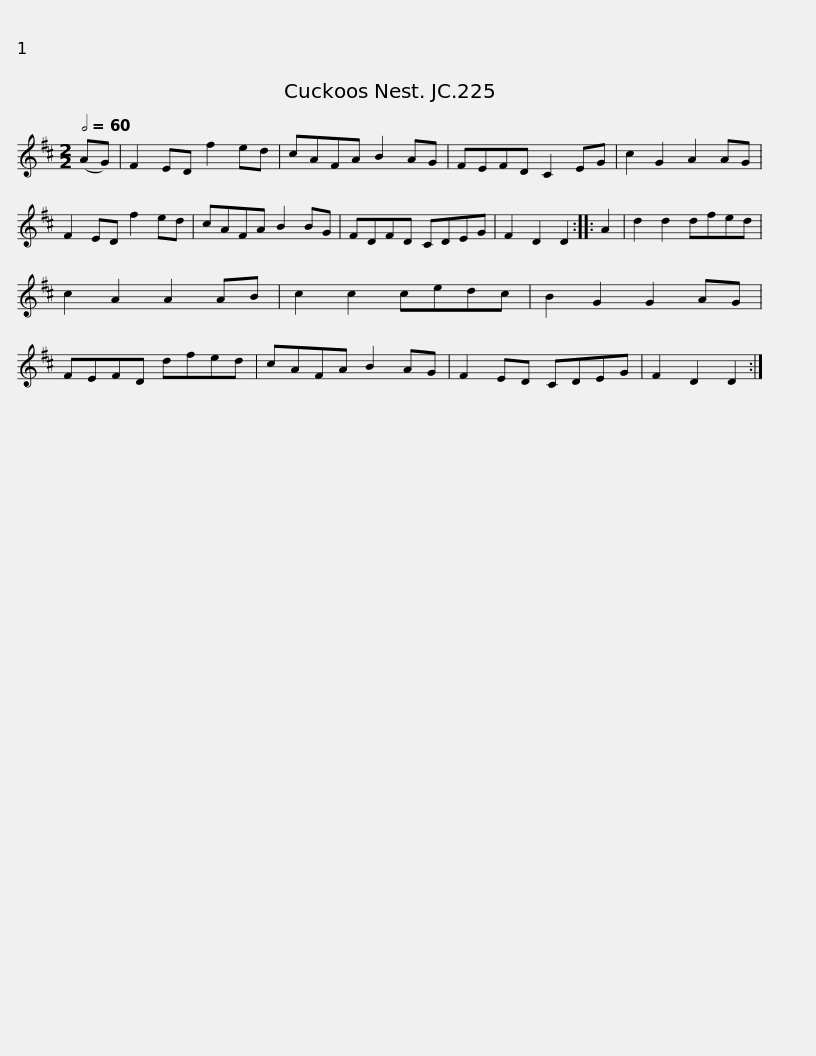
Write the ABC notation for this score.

X:1
L:1/8
Q:1/2=60
M:2/2
I:linebreak $
K:D
V:1 treble
V:1
 (AG) | F2 ED f2 ed | cAFA B2 AG | FEFD C2 EG | c2 G2 A2 AG |$ %5
 F2 ED f2 ed | cAFA B2 BG | FDFD CDEG | F2 D2 D2 ::$ A2 | %10
 d2 d2 dfed | c2 A2 A2 AB | c2 c2 cedc | B2 G2 G2 AG |$ FEFD dfed | %15
 cAFA B2 AG | F2 ED CDEG | F2 D2 D2 :| %18
